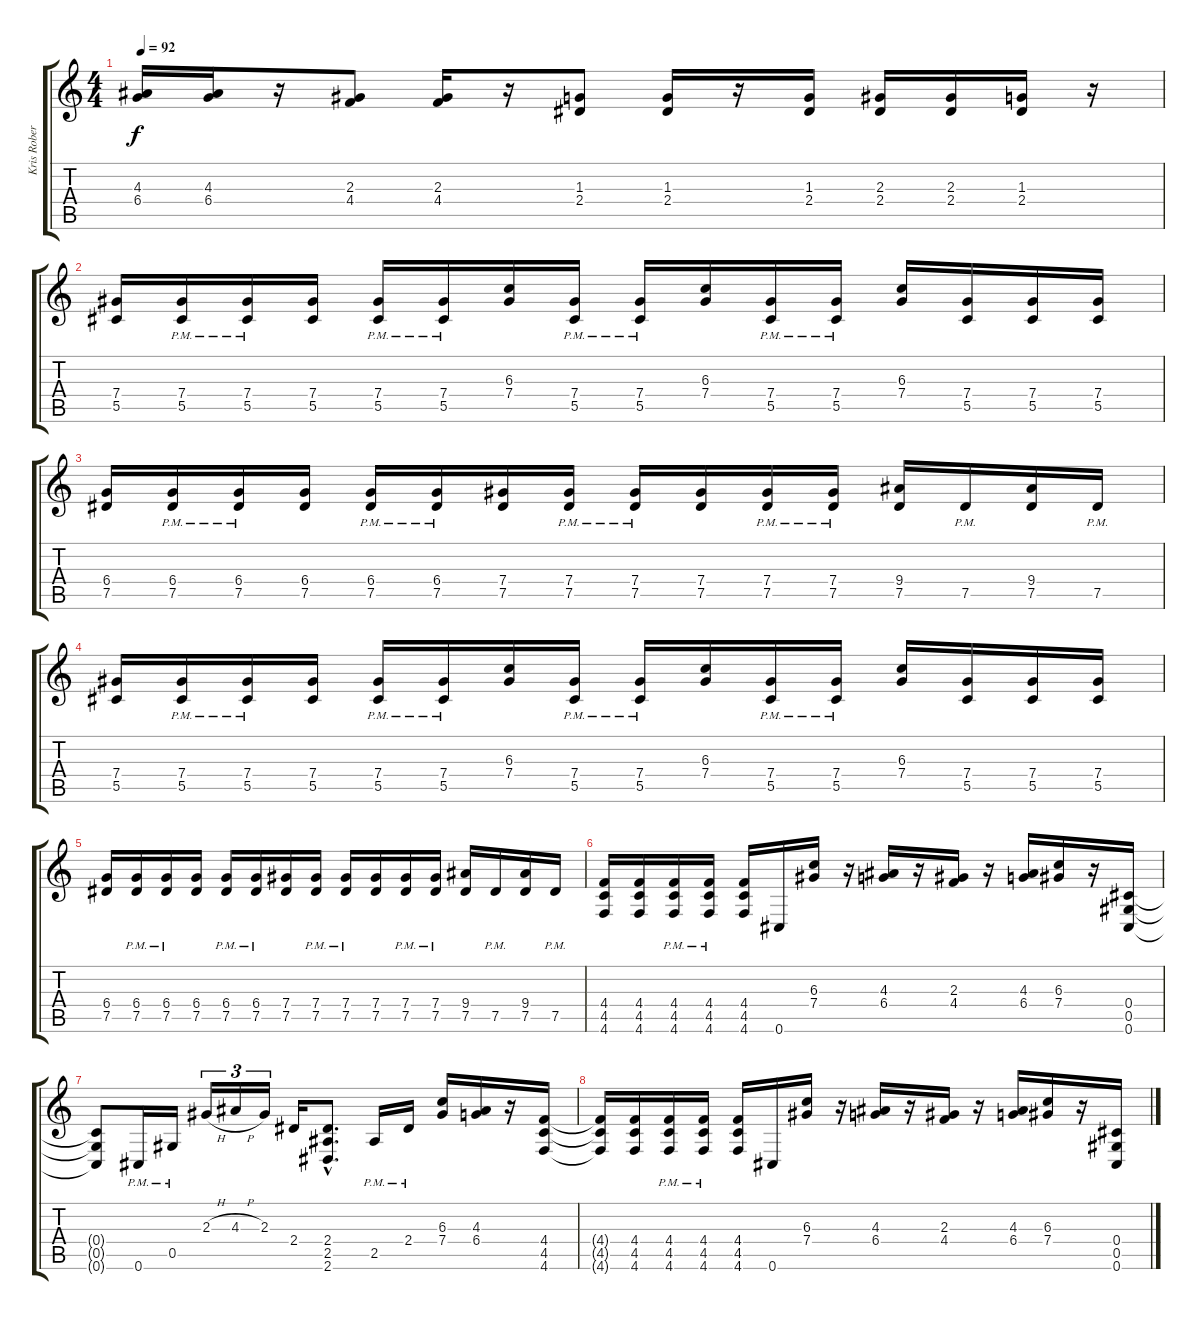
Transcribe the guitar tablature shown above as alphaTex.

\track ("Kris Roberts" "Kris Rober") {instrument overdrivenguitar}
\staff {score tabs}
\tuning (Eb4 Bb3 Gb3 Db3 Ab2 Db2) {hide}
\ts (4 4)
\tempo 92
\clef g2
\ks c
(4.3{t} 6.4{t}).16{dy f} (4.3 6.4).16 r.16 (2.3 4.4).8 (2.3 4.4).16 r.16 (1.3 2.4).8 (1.3 2.4).16 r.16 (1.3 2.4).16 (2.3 2.4).16 (2.3 2.4).16 (1.3 2.4).16 r.16 |
(7.4 5.5).16 (7.4{pm} 5.5{pm}).16 (7.4{pm} 5.5{pm}).16 (7.4 5.5).16 (7.4{pm} 5.5{pm}).16 (7.4{pm} 5.5{pm}).16 (6.3 7.4).16 (7.4{pm} 5.5{pm}).16 (7.4{pm} 5.5{pm}).16 (6.3 7.4).16 (7.4{pm} 5.5{pm}).16 (7.4{pm} 5.5{pm}).16 (6.3 7.4).16 (7.4 5.5).16 (7.4 5.5).16 (7.4 5.5).16 |
(6.4 7.5).16 (6.4{pm} 7.5{pm}).16 (6.4{pm} 7.5{pm}).16 (6.4 7.5).16 (6.4{pm} 7.5{pm}).16 (6.4{pm} 7.5{pm}).16 (7.4 7.5).16 (7.4{pm} 7.5{pm}).16 (7.4{pm} 7.5{pm}).16 (7.4 7.5).16 (7.4{pm} 7.5{pm}).16 (7.4{pm} 7.5{pm}).16 (9.4 7.5).16 7.5{pm}.16 (9.4 7.5).16 7.5{pm}.16 |
(7.4 5.5).16 (7.4{pm} 5.5{pm}).16 (7.4{pm} 5.5{pm}).16 (7.4 5.5).16 (7.4{pm} 5.5{pm}).16 (7.4{pm} 5.5{pm}).16 (6.3 7.4).16 (7.4{pm} 5.5{pm}).16 (7.4{pm} 5.5{pm}).16 (6.3 7.4).16 (7.4{pm} 5.5{pm}).16 (7.4{pm} 5.5{pm}).16 (6.3 7.4).16 (7.4 5.5).16 (7.4 5.5).16 (7.4 5.5).16 |
(6.4 7.5).16 (6.4{pm} 7.5{pm}).16 (6.4{pm} 7.5{pm}).16 (6.4 7.5).16 (6.4{pm} 7.5{pm}).16 (6.4{pm} 7.5{pm}).16 (7.4 7.5).16 (7.4{pm} 7.5{pm}).16 (7.4{pm} 7.5{pm}).16 (7.4 7.5).16 (7.4{pm} 7.5{pm}).16 (7.4{pm} 7.5{pm}).16 (9.4 7.5).16 7.5{pm}.16 (9.4 7.5).16 7.5{pm}.16 |
(4.4 4.5 4.6).16 (4.4 4.5 4.6).16 (4.4{pm} 4.5{pm} 4.6{pm}).16 (4.4{pm} 4.5{pm} 4.6{pm}).16 (4.4 4.5 4.6).16 0.6.16 (6.3 7.4).16 r.16 (4.3 6.4).16 r.16 (2.3 4.4).16 r.16 (4.3 6.4).16 (6.3 7.4).16 r.16 (0.4 0.5 0.6).16 |
(0.4{t} 0.5{t} 0.6{t}).8 0.6{pm}.16 0.5{pm}.16 2.3{h}.16{tu (3 2)} 4.3{h}.16{tu (3 2)} 2.3.16{tu (3 2)} 2.4.16 (2.4{hac} 2.5{hac} 2.6{hac}).8{d} 2.5{pm}.16 2.4{pm}.16 (6.3 7.4).16 (4.3 6.4).16 r.16 (4.4 4.5 4.6).16 |
(4.4{t} 4.5{t} 4.6{t}).16 (4.4 4.5 4.6).16 (4.4{pm} 4.5{pm} 4.6{pm}).16 (4.4{pm} 4.5{pm} 4.6{pm}).16 (4.4 4.5 4.6).16 0.6.16 (6.3 7.4).16 r.16 (4.3 6.4).16 r.16 (2.3 4.4).16 r.16 (4.3 6.4).16 (6.3 7.4).16 r.16 (0.4 0.5 0.6).16
